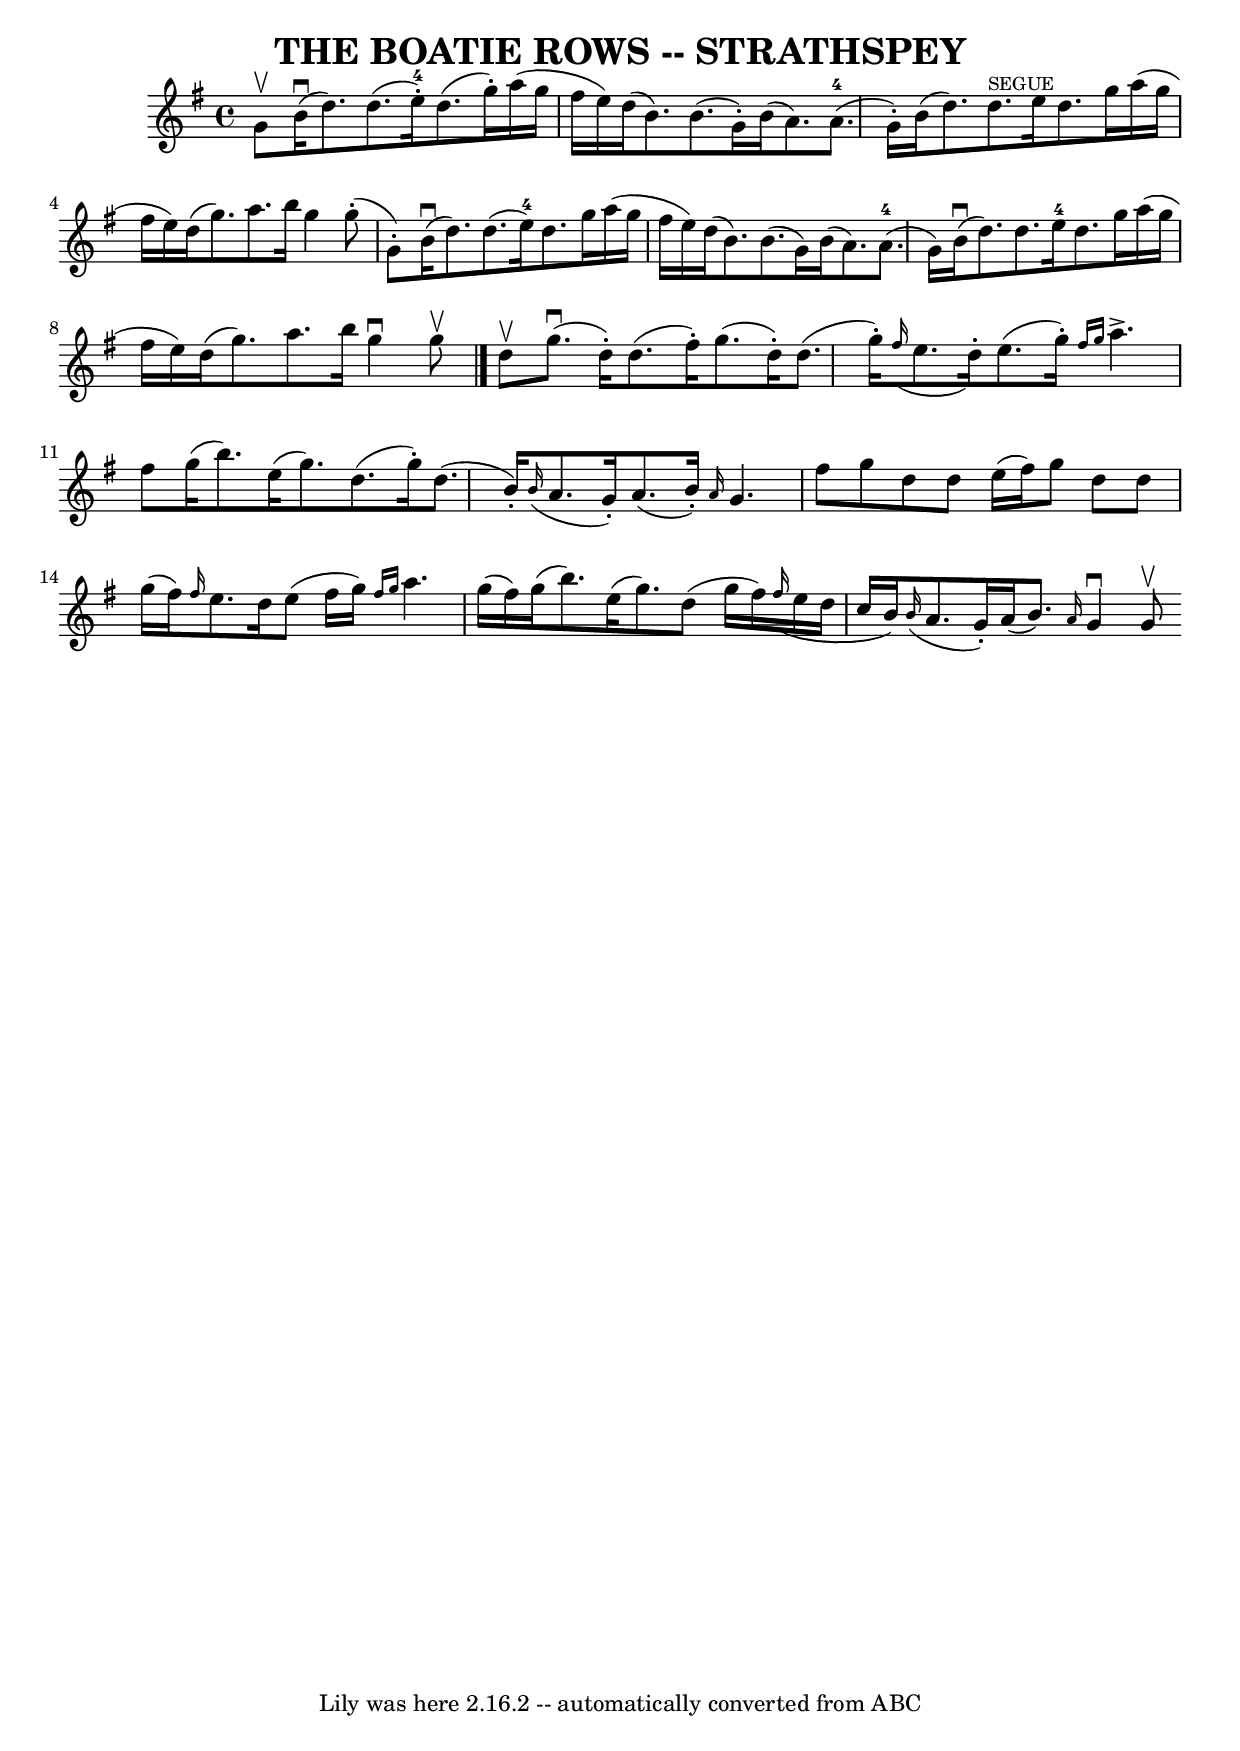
\version "2.16.2"
\include "Mammoth.ily"
\header {
  %% book = "Ryan's Mammoth Collection of Fiddle Tunes"
 crossRefNumber = "1"
 footnotes = ""
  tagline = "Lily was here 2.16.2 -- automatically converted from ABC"
  title = "THE BOATIE ROWS -- STRATHSPEY"

}
voicedefault =  {


  \override Staff.TimeSignature #'style = #'C
  \time 4/4 
  \key g \major g'8^\upbow        |
 b'16 (^\downbow   
 d''8.) d''8. (e''16-4-.) d''8. (g''16-.) a''16 (g''16 fs''16 e''16)    |
 d''16 (b'8.) b'8. (g'16-.) b'16 (a'8.) a'8.-4(g'16-.)        |
 b'16 (d''8.) d''8.^\segue e''16 d''8. g''16 a''16 (g''16 fs''16 e''16)    |
 d''16 (g''8.) a''8. b''16 g''4 g''8 (-. g'8-.)   | |
 b'16 (^\downbow d''8.) d''8. (e''16-4) d''8. g''16 a''16 (g''16 fs''16 e''16)    |
 d''16 (b'8.) b'8. (g'16) b'16 (a'8.) a'8.-4(g'16)       |
 b'16 (^\downbow d''8.) d''8. e''16-4 d''8. g''16 a''16 (g''16 fs''16 e''16)     |
 d''16 (g''8.) a''8. b''16 g''4^\downbow g''8^\upbow   \bar "|." d''8^\upbow       |
 g''8. (^\downbow d''16-.) d''8. (fs''16-.) g''8. (d''16-.) d''8. (g''16-.)    |
  \grace { fs''16 (
	 } e''8. d''16-.) e''8. (
 g''16-.) \grace { fs''16 g''16   		   } a''4.^\accent fs''8          |
 g''16 (b''8.) e''16 (g''8.) d''8. (g''16-.) d''8. (b'16-.)    |
  \grace { b'16 (
	 } a'8. g'16-.)   
 a'8. (b'16-.) \grace { a'16   			} g'4. fs''8     |
   |
 g''8 d''8 d''8 e''16 (fs''16) g''8 d''8 d''8 g''16 (fs''16)    |
  \grace { fs''16  
	 } e''8. d''16    
 e''8 (fs''16 g''16) \grace { fs''16 g''16   			      } a''4. g''16 (fs''16)        |
 g''16 (b''8.) e''16 (g''8.)   
 d''8 (g''16 fs''16)   \grace { fs''16 (
				} e''16 d''16 c''16 b'16)    |
  \grace { b'16 (
	 } a'8. g'16-.) a'16 (b'8.) \grace { a'16   		} g'4^\downbow g'8^\upbow   \bar " |."   

}

\score{
  <<

    \context Staff="default"
    {
      \voicedefault 
      
    }

  >>
  \layout {
    
  }
  \midi {
  }

}
